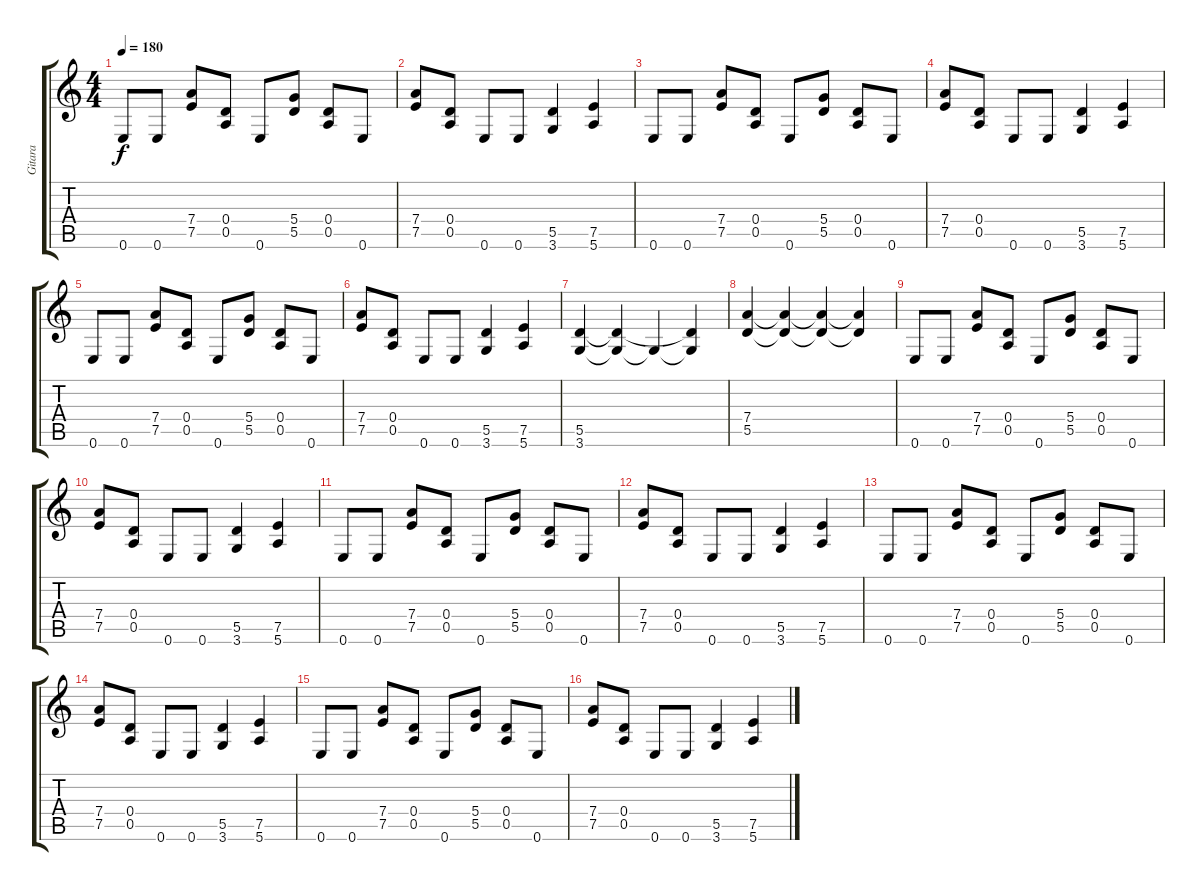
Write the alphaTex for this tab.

\track ("Gitara" "Gitara") {instrument overdrivenguitar}
\staff {score tabs}
\tuning (E4 B3 G3 D3 A2 E2) {hide}
\ts (4 4)
\tempo 180
\clef g2
\ks c
0.6.8{dy f} 0.6.8 (7.4 7.5).8 (0.4 0.5).8 0.6.8 (5.4 5.5).8 (0.4 0.5).8 0.6.8 |
(7.4 7.5).8 (0.4 0.5).8 0.6.8 0.6.8 (5.5 3.6).4 (7.5 5.6).4 |
0.6.8 0.6.8 (7.4 7.5).8 (0.4 0.5).8 0.6.8 (5.4 5.5).8 (0.4 0.5).8 0.6.8 |
(7.4 7.5).8 (0.4 0.5).8 0.6.8 0.6.8 (5.5 3.6).4 (7.5 5.6).4 |
0.6.8 0.6.8 (7.4 7.5).8 (0.4 0.5).8 0.6.8 (5.4 5.5).8 (0.4 0.5).8 0.6.8 |
(7.4 7.5).8 (0.4 0.5).8 0.6.8 0.6.8 (5.5 3.6).4 (7.5 5.6).4 |
(5.5 3.6).4 (5.5{t} 3.6{t}).4 3.6{t}.4 (5.5{t} 3.6{t}).4 |
(7.4 5.5).4 (7.4{t} 5.5{t}).4 (7.4{t} 5.5{t}).4 (7.4{t} 5.5{t}).4 |
0.6.8 0.6.8 (7.4 7.5).8 (0.4 0.5).8 0.6.8 (5.4 5.5).8 (0.4 0.5).8 0.6.8 |
(7.4 7.5).8 (0.4 0.5).8 0.6.8 0.6.8 (5.5 3.6).4 (7.5 5.6).4 |
0.6.8 0.6.8 (7.4 7.5).8 (0.4 0.5).8 0.6.8 (5.4 5.5).8 (0.4 0.5).8 0.6.8 |
(7.4 7.5).8 (0.4 0.5).8 0.6.8 0.6.8 (5.5 3.6).4 (7.5 5.6).4 |
0.6.8 0.6.8 (7.4 7.5).8 (0.4 0.5).8 0.6.8 (5.4 5.5).8 (0.4 0.5).8 0.6.8 |
(7.4 7.5).8 (0.4 0.5).8 0.6.8 0.6.8 (5.5 3.6).4 (7.5 5.6).4 |
0.6.8 0.6.8 (7.4 7.5).8 (0.4 0.5).8 0.6.8 (5.4 5.5).8 (0.4 0.5).8 0.6.8 |
(7.4 7.5).8 (0.4 0.5).8 0.6.8 0.6.8 (5.5 3.6).4 (7.5 5.6).4
